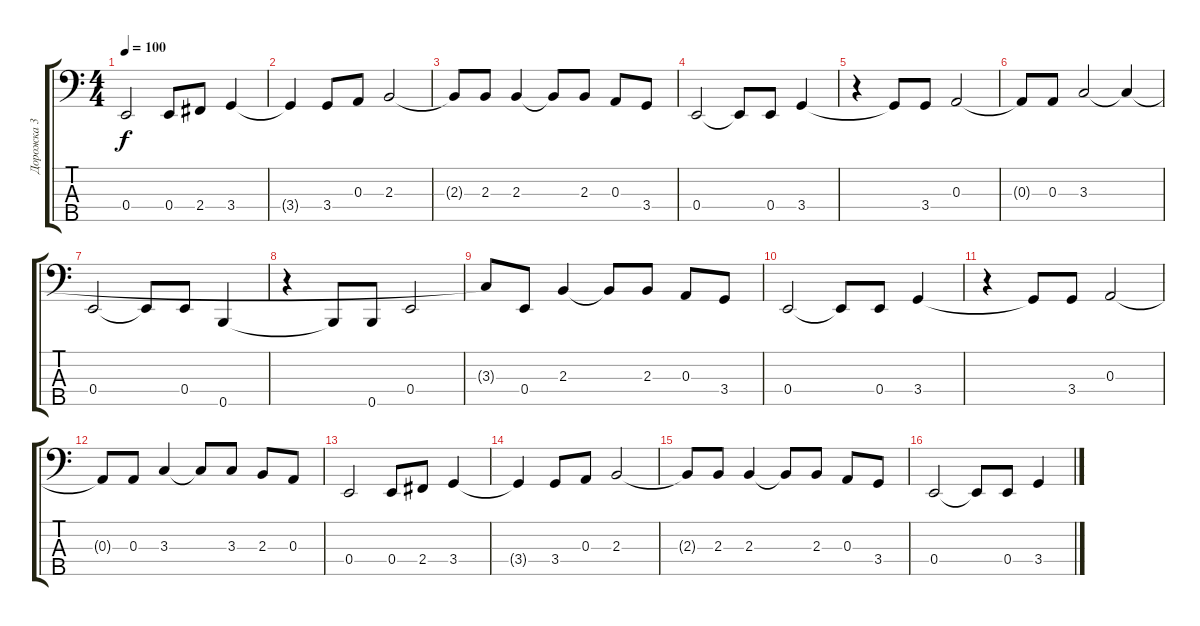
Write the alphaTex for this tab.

\track ("Дорожка 3" "Дорожка 3") {instrument electricbassfinger}
\staff {score tabs}
\tuning (G2 D2 A1 E1 B0) {hide}
\ts (4 4)
\tempo 100
\clef f4
\ks c
0.4.2{dy f} 0.4.8 2.4.8 3.4.4 |
3.4{t}.4 3.4.8 0.3.8 2.3.2 |
2.3{t}.8 2.3.8 2.3.4 2.3{t}.8 2.3.8 0.3.8 3.4.8 |
0.4.2 0.4{t}.8 0.4.8 3.4.4 |
r.4 3.4{t}.8 3.4.8 0.3.2 |
0.3{t}.8 0.3.8 3.3.2 3.3{t}.4 |
0.4.2 0.4{t}.8 0.4.8 0.5.4 |
r.4 0.5{t}.8 0.5.8 0.4.2 |
3.3{t}.8 0.4.8 2.3.4 2.3{t}.8 2.3.8 0.3.8 3.4.8 |
0.4.2 0.4{t}.8 0.4.8 3.4.4 |
r.4 3.4{t}.8 3.4.8 0.3.2 |
0.3{t}.8 0.3.8 3.3.4 3.3{t}.8 3.3.8 2.3.8 0.3.8 |
0.4.2 0.4.8 2.4.8 3.4.4 |
3.4{t}.4 3.4.8 0.3.8 2.3.2 |
2.3{t}.8 2.3.8 2.3.4 2.3{t}.8 2.3.8 0.3.8 3.4.8 |
0.4.2 0.4{t}.8 0.4.8 3.4.4
